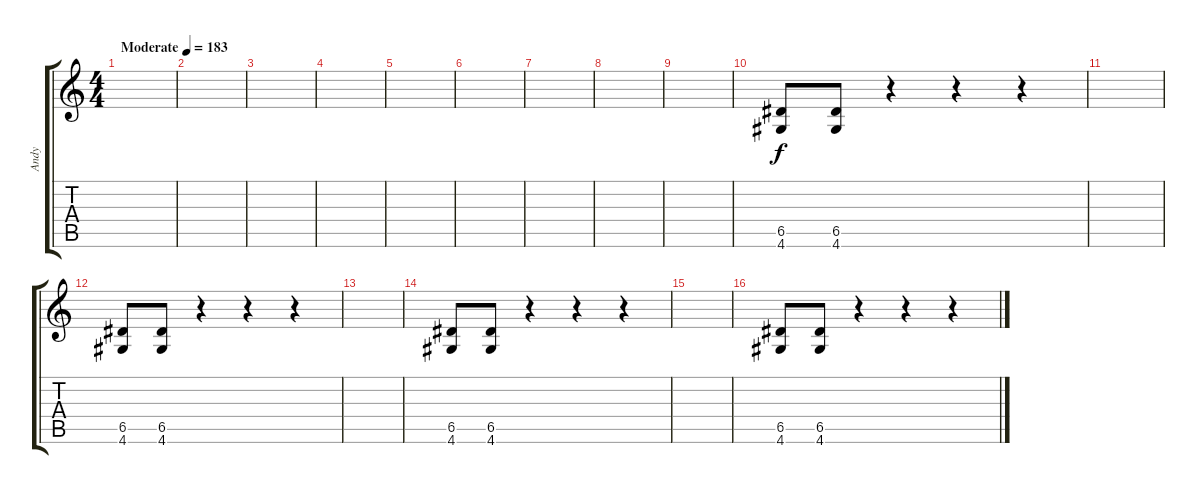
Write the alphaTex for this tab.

\track ("Andy" "Andy") {instrument distortionguitar}
\staff {score tabs}
\tuning (E4 B3 G3 D3 A2 E2) {hide}
\ts (4 4)
\tempo (183 "Moderate")
\clef g2
\ks c
|
|
|
|
|
|
|
|
|
(6.5 4.6).8 (6.5 4.6).8 r.4 r.4 r.4 |
|
(6.5 4.6).8 (6.5 4.6).8 r.4 r.4 r.4 |
|
(6.5 4.6).8 (6.5 4.6).8 r.4 r.4 r.4 |
|
(6.5 4.6).8 (6.5 4.6).8 r.4 r.4 r.4
